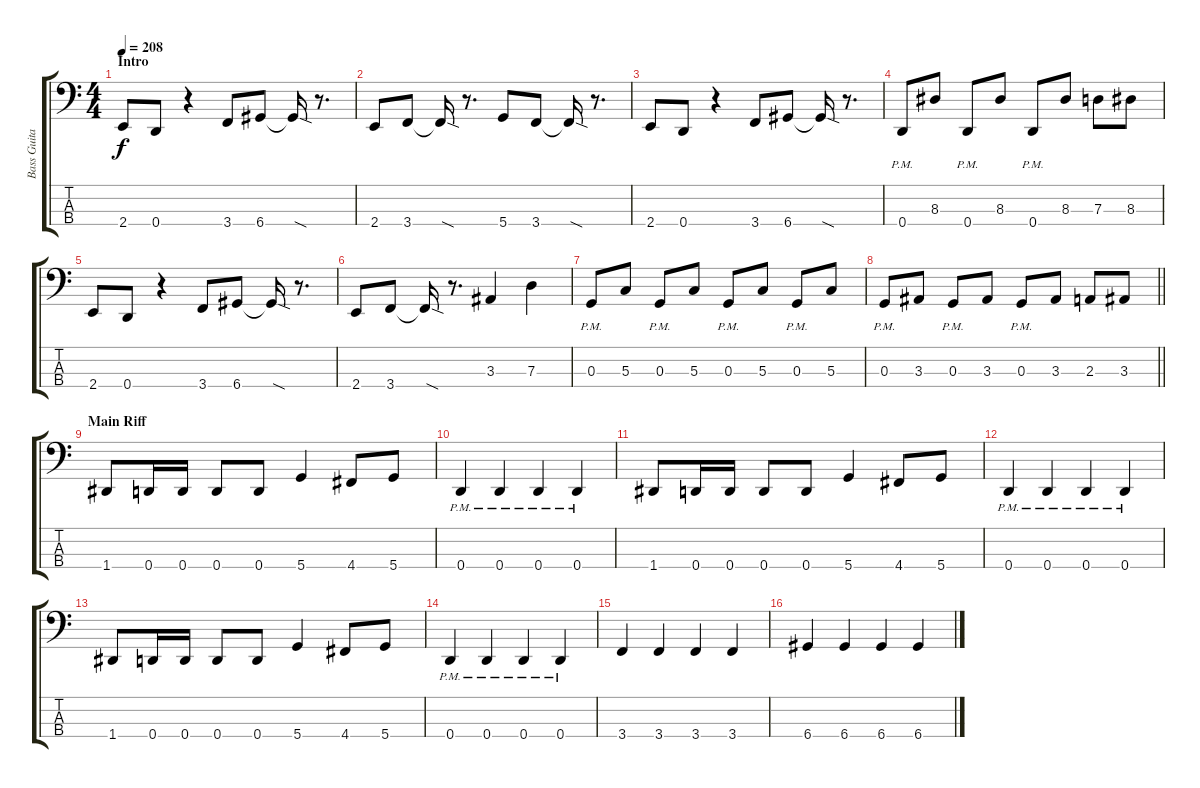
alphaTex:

\track ("Bass Guitar" "Bass Guita") {instrument electricbasspick}
\staff {score tabs}
\tuning (F2 C2 G1 D1) {hide}
\ts (4 4)
\section ("" "Intro")
\tempo 208
\clef f4
\ks c
2.4.8{dy f instrument electricbasspick} 0.4.8 r.4 3.4.8 6.4.8 6.4{sod t}.16 r.8{d} |
2.4.8 3.4.8 3.4{sod t}.16 r.8{d} 5.4.8 3.4.8 3.4{sod t}.16 r.8{d} |
2.4.8 0.4.8 r.4 3.4.8 6.4.8 6.4{sod t}.16 r.8{d} |
0.4{pm}.8 8.3.8 0.4{pm}.8 8.3.8 0.4{pm}.8 8.3.8 7.3.8 8.3.8 |
2.4.8 0.4.8 r.4 3.4.8 6.4.8 6.4{sod t}.16 r.8{d} |
2.4.8 3.4.8 3.4{sod t}.16 r.8{d} 3.3.4 7.3.4 |
0.3{pm}.8 5.3.8 0.3{pm}.8 5.3.8 0.3{pm}.8 5.3.8 0.3{pm}.8 5.3.8 |
\barLineRight lightlight
0.3{pm}.8 3.3.8 0.3{pm}.8 3.3.8 0.3{pm}.8 3.3.8 2.3.8 3.3.8 |
\section ("" "Main Riff")
1.4.8 0.4.16 0.4.16 0.4.8 0.4.8 5.4.4 4.4.8 5.4.8 |
0.4{pm}.4 0.4{pm}.4 0.4{pm}.4 0.4{pm}.4 |
1.4.8 0.4.16 0.4.16 0.4.8 0.4.8 5.4.4 4.4.8 5.4.8 |
0.4{pm}.4 0.4{pm}.4 0.4{pm}.4 0.4{pm}.4 |
1.4.8 0.4.16 0.4.16 0.4.8 0.4.8 5.4.4 4.4.8 5.4.8 |
0.4{pm}.4 0.4{pm}.4 0.4{pm}.4 0.4{pm}.4 |
3.4.4 3.4.4 3.4.4 3.4.4 |
6.4.4 6.4.4 6.4.4 6.4.4
